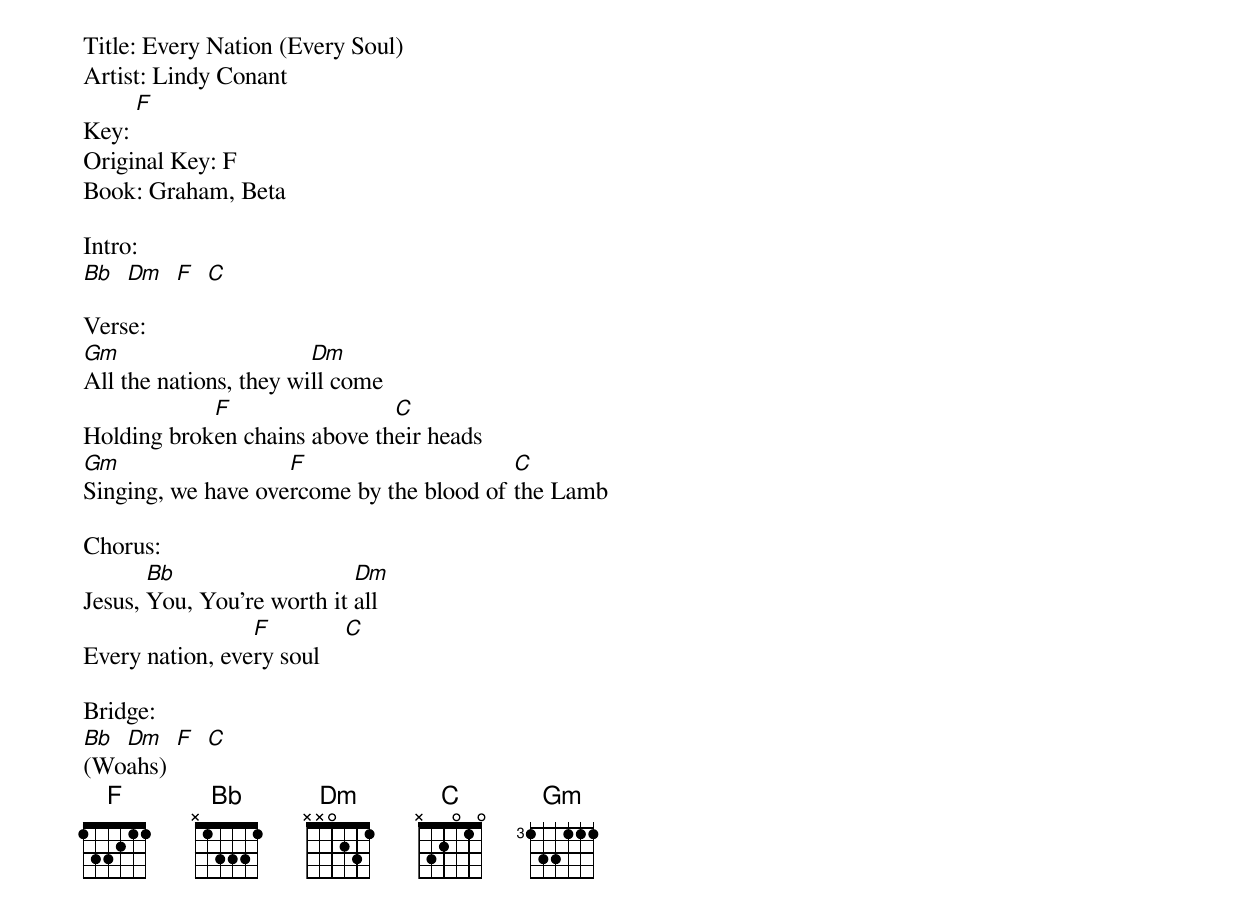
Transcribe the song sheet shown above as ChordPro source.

Title: Every Nation (Every Soul)
Artist: Lindy Conant
Key: [F]
Original Key: F
Book: Graham, Beta

Intro:
[Bb]  [Dm]  [F]  [C]

Verse:
[Gm]All the nations, they wi[Dm]ll come
Holding brok[F]en chains above th[C]eir heads
[Gm]Singing, we have ove[F]rcome by the blood of [C]the Lamb

Chorus:
Jesus, [Bb]You, You’re worth it [Dm]all
Every nation, eve[F]ry soul    [C]

Bridge:
[Bb]  [Dm]  [F]  [C]
(Woahs)
